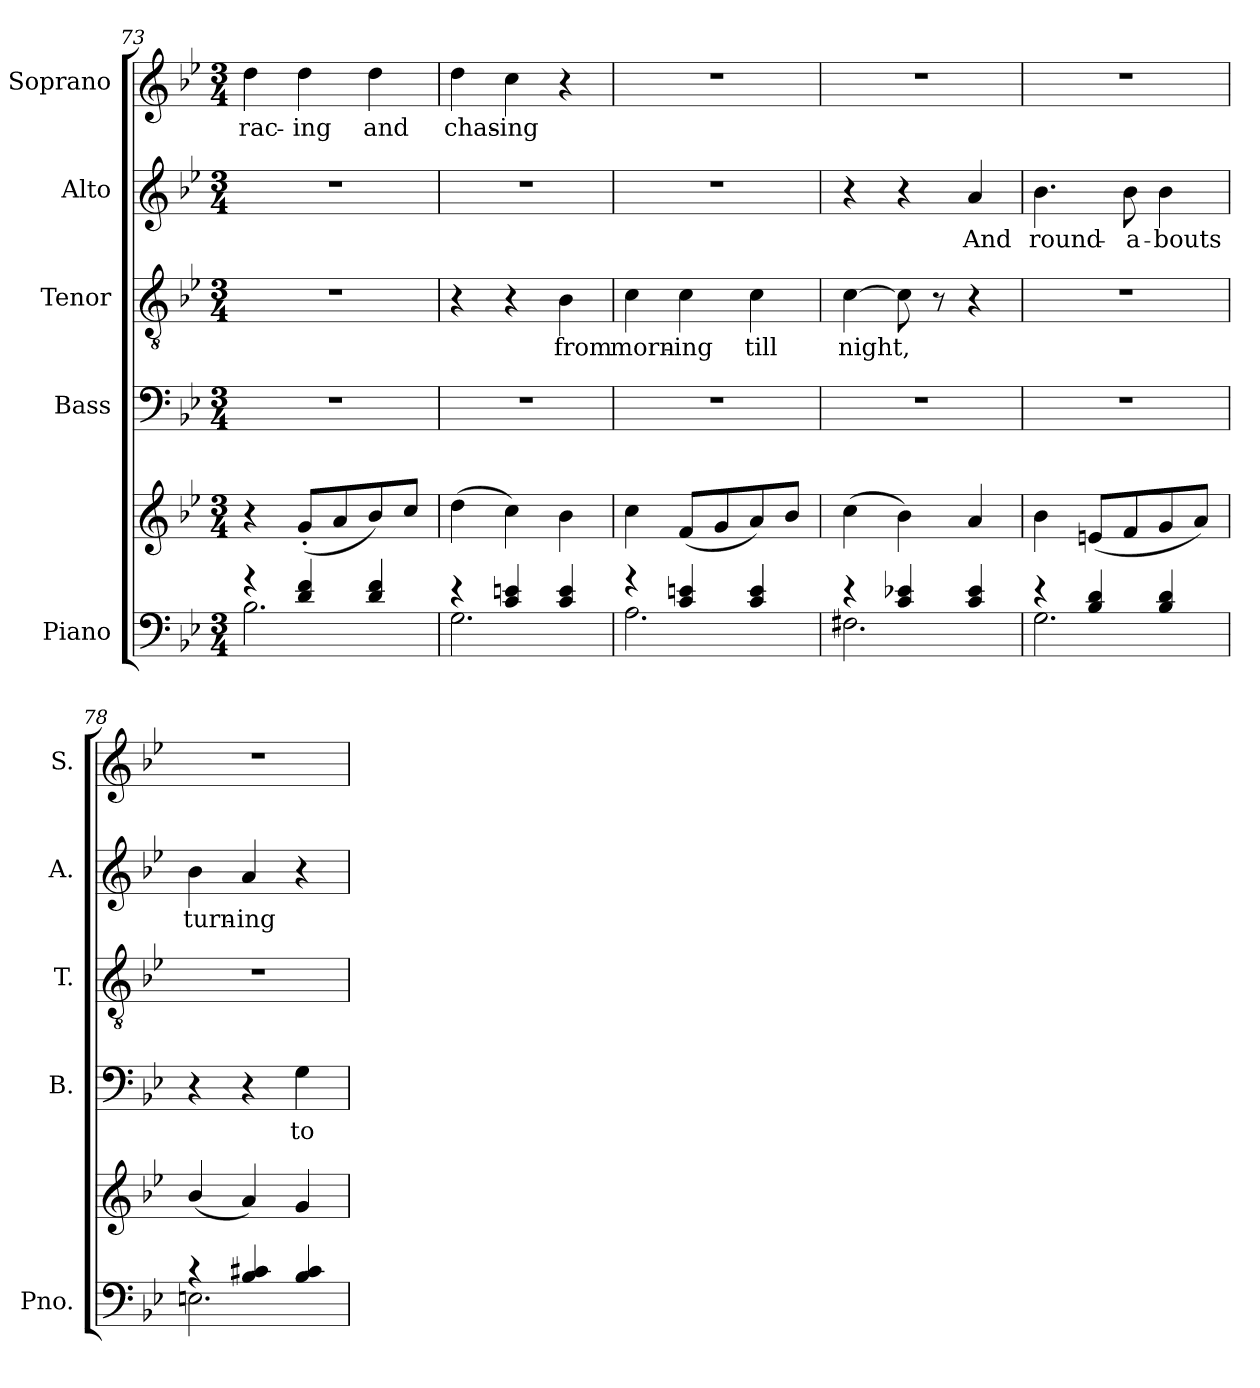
**kern	**kern	**kern	**text	**kern	**text	**kern	**text	**kern	**text
*part5	*part5	*part4	*part4	*part3	*part3	*part2	*part2	*part1	*part1
*staff6	*staff5	*staff4	*staff4	*staff3	*staff3	*staff2	*staff2	*staff1	*staff1
*I"Piano	*	*I"Bass	*	*I"Tenor	*	*I"Alto	*	*I"Soprano	*
*I'Pno.	*	*I'B.	*	*I'T.	*	*I'A.	*	*I'S.	*
*clefF4	*clefG2	*clefF4	*	*clefGv2	*	*clefG2	*	*clefG2	*
*	*	*	*	*ITrd7c12	*	*	*	*	*
*k[b-e-]	*k[b-e-]	*k[b-e-]	*	*k[b-e-]	*	*k[b-e-]	*	*k[b-e-]	*
*B-:	*B-:	*B-:	*	*B-:	*	*B-:	*	*B-:	*
*M3/4	*M3/4	*M3/4	*	*M3/4	*	*M3/4	*	*M3/4	*
=73	=73	=73	=73	=73	=73	=73	=73	=73	=73
*^	*	*	*	*	*	*	*	*	*
!	!	!	!LO:N:vis=1	!	!LO:N:vis=1	!	!LO:N:vis=1	!	!	!
!	!	!	!	!	!	!	!	!	!	!LO:LY:b:color=#000000
4r	2.B-i\	4r	2.r	.	2.r	.	2.r	.	4ddi\	rac-
!	!	!	!	!	!	!	!	!	!	!LO:LY:b:color=#000000
4di/ 4fi	.	(8g'i/L	.	.	.	.	.	.	4ddi\	-ing
.	.	8ai/	.	.	.	.	.	.	.	.
!	!	!	!	!	!	!	!	!	!	!LO:LY:b:color=#000000
4di/ 4fi	.	8b-i/)	.	.	.	.	.	.	4ddi\	and
.	.	8cci/J	.	.	.	.	.	.	.	.
=74	=74	=74	=74	=74	=74	=74	=74	=74	=74	=74
!	!	!	!LO:N:vis=1	!	!	!	!LO:N:vis=1	!	!	!
!	!	!	!	!	!	!	!	!	!	!LO:LY:b:color=#000000
4r	2.Gi\	(4ddi\	2.r	.	4r	.	2.r	.	4ddi\	chas-
!	!	!	!	!	!	!	!	!	!	!LO:LY:b:color=#000000
4ci/ 4eni	.	4cci\)	.	.	4r	.	.	.	4cci\	-ing
!	!	!	!	!	!	!LO:LY:b:color=#000000	!	!	!	!
4ci/ 4ei	.	4b-i\	.	.	4BB-i\	from	.	.	4r	.
=75	=75	=75	=75	=75	=75	=75	=75	=75	=75	=75
!	!	!	!LO:N:vis=1	!	!	!	!	!	!	!
!	!	!	!	!	!	!LO:LY:b:color=#000000	!LO:N:vis=1	!	!LO:N:vis=1	!
4r	2.Ai\	4cci\	2.r	.	4Ci\	morn-	2.r	.	2.r	.
!	!	!	!	!	!	!LO:LY:b:color=#000000	!	!	!	!
4ci/ 4eni	.	(8fi/L	.	.	4Ci\	-ing	.	.	.	.
.	.	8gi/	.	.	.	.	.	.	.	.
!	!	!	!	!	!	!LO:LY:b:color=#000000	!	!	!	!
4ci/ 4ei	.	8ai/)	.	.	4Ci\	till	.	.	.	.
.	.	8b-i/J	.	.	.	.	.	.	.	.
=76	=76	=76	=76	=76	=76	=76	=76	=76	=76	=76
!	!	!	!LO:N:vis=1	!	!	!	!	!	!	!
!	!	!	!	!	!	!LO:LY:b:color=#000000	!	!	!LO:N:vis=1	!
4r	2.F#Xi\	(4cci\	2.r	.	[>4Ci\	night,	4r	.	2.r	.
4ci/ 4e-Xi	.	4b-i\)	.	.	8Ci\]	.	4r	.	.	.
.	.	.	.	.	8r	.	.	.	.	.
!	!	!	!	!	!	!	!	!LO:LY:b:color=#000000	!	!
4ci/ 4e-i	.	4ai/	.	.	4r	.	4ai/	And	.	.
=77	=77	=77	=77	=77	=77	=77	=77	=77	=77	=77
!	!	!	!LO:N:vis=1	!	!LO:N:vis=1	!	!	!	!	!
!	!	!	!	!	!	!	!	!LO:LY:b:color=#000000	!LO:N:vis=1	!
4r	2.Gi\	4b-i\	2.r	.	2.r	.	4.b-i\	round-	2.r	.
4B-i/ 4di	.	(8eni/L	.	.	.	.	.	.	.	.
!	!	!	!	!	!	!	!	!LO:LY:b:color=#000000	!	!
.	.	8fi/	.	.	.	.	8b-i\	-a-	.	.
!	!	!	!	!	!	!	!	!LO:LY:b:color=#000000	!	!
4B-i/ 4di	.	8gi/	.	.	.	.	4b-i\	-bouts	.	.
.	.	8ai/J)	.	.	.	.	.	.	.	.
=78	=78	=78	=78	=78	=78	=78	=78	=78	=78	=78
!	!	!	!	!	!LO:N:vis=1	!	!	!	!	!
!	!	!	!	!	!	!	!	!LO:LY:b:color=#000000	!LO:N:vis=1	!
4r	2.Eni\	(4b-i/	4r	.	2.r	.	4b-i\	turn-	2.r	.
!	!	!	!	!	!	!	!	!LO:LY:b:color=#000000	!	!
4B-i/ 4c#Xi	.	4ai/)	4r	.	.	.	4ai/	-ing	.	.
!	!	!	!	!LO:LY:b:color=#000000	!	!	!	!	!	!
4B-i/ 4c#i	.	4gi/	4Gi\	to	.	.	4r	.	.	.
*v	*v	*	*	*	*	*	*	*	*	*
=	=	=	=	=	=	=	=	=	=
*-	*-	*-	*-	*-	*-	*-	*-	*-	*-
